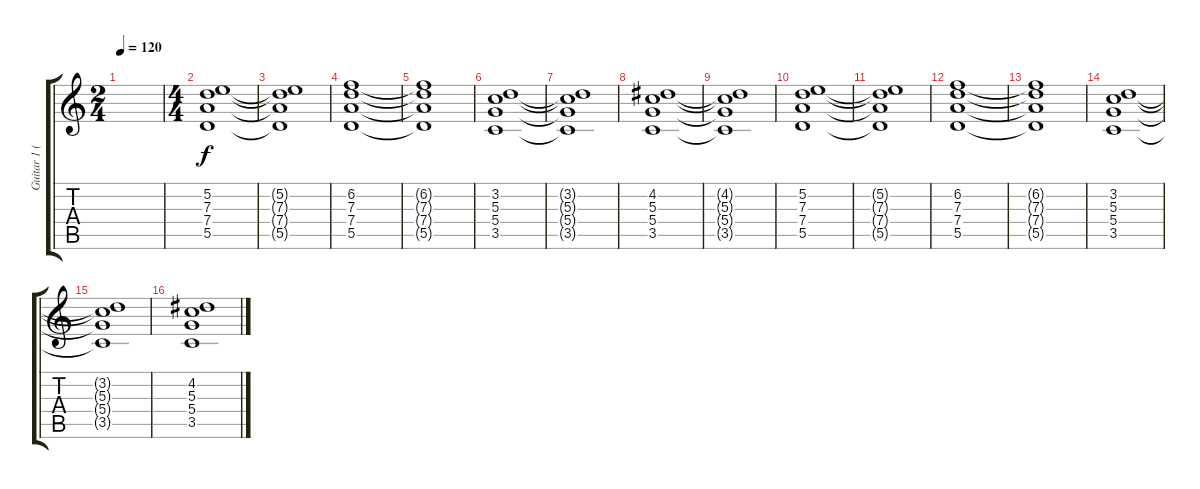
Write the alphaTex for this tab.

\track ("Guitar 1 (Christofer Johnsson)" "Guitar 1 (") {instrument distortionguitar}
\staff {score tabs}
\tuning (E4 B3 G3 D3 A2 E2) {hide}
\ts (2 4)
\tempo 120
\clef g2
\ks c
|
\ts (4 4)
(5.2 7.3 7.4 5.5).1 |
(5.2{t} 7.3{t} 7.4{t} 5.5{t}).1 |
(6.2 7.3 7.4 5.5).1 |
(6.2{t} 7.3{t} 7.4{t} 5.5{t}).1 |
(3.2 5.3 5.4 3.5).1 |
(3.2{t} 5.3{t} 5.4{t} 3.5{t}).1 |
(4.2 5.3 5.4 3.5).1 |
(4.2{t} 5.3{t} 5.4{t} 3.5{t}).1 |
(5.2 7.3 7.4 5.5).1 |
(5.2{t} 7.3{t} 7.4{t} 5.5{t}).1 |
(6.2 7.3 7.4 5.5).1 |
(6.2{t} 7.3{t} 7.4{t} 5.5{t}).1 |
(3.2 5.3 5.4 3.5).1 |
(3.2{t} 5.3{t} 5.4{t} 3.5{t}).1 |
(4.2 5.3 5.4 3.5).1
